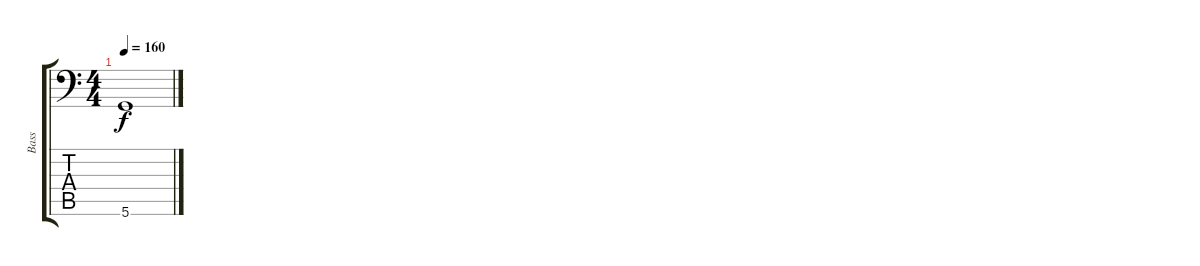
\track ("Bass" "Bass") {instrument electricbassfinger}
\staff {score tabs}
\tuning (D3 A2 F2 C2 G1 D1) {hide}
\ts (4 4)
\tempo 160
\clef f4
\ks c
5.6.1{dy f}
